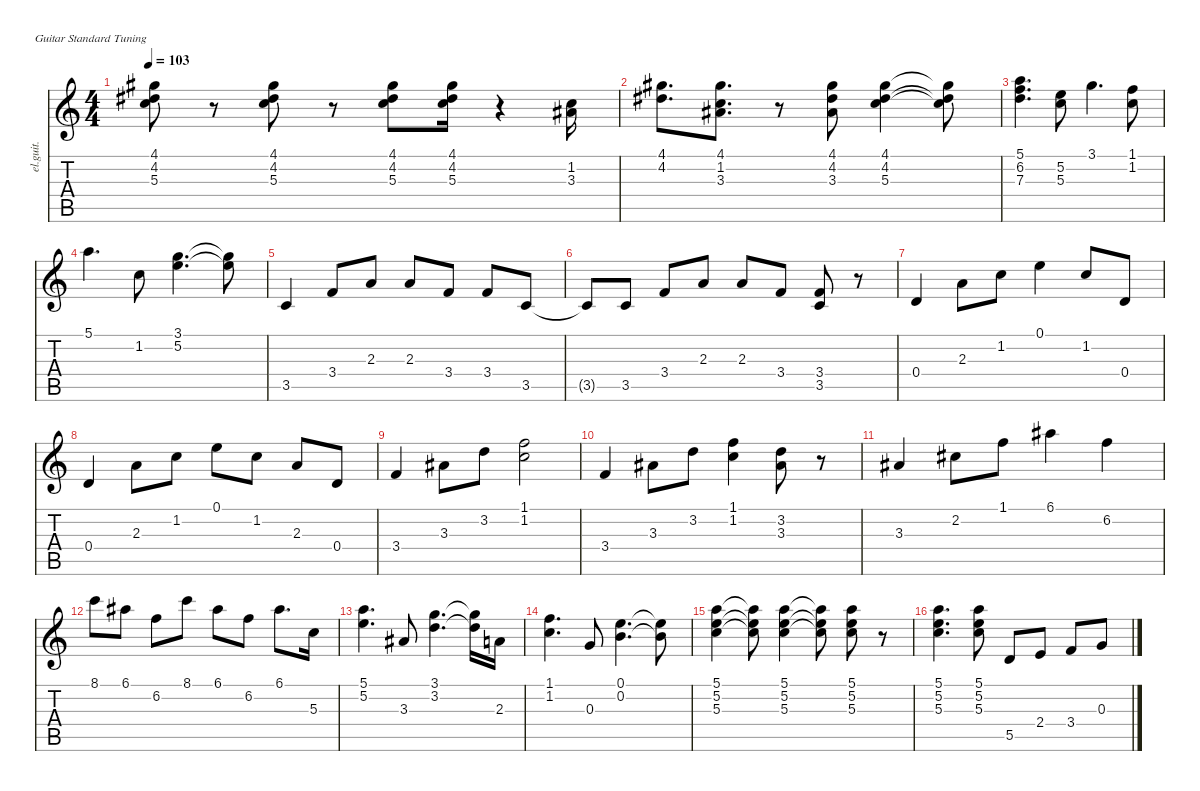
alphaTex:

\defaultSystemsLayout 4
\hideDynamics
\bracketExtendMode nobrackets
\otherSystemsTrackNameOrientation horizontal
\track ("Rhythm Guitar" "el.guit.") {instrument electricguitarclean}
\staff {score tabs}
\tuning (E4 B3 G3 D3 A2 E2)
\ts (4 4)
\tempo 103
\clef g2
\ks c
(4.1{acc #} 4.2{acc #} 5.3).8{dy f beam Down} r.8{beam Down} (4.1{acc #} 4.2{acc #} 5.3).8{beam Down} r.8{beam Down} (4.1{acc #} 4.2{acc #} 5.3).8{beam Down} (4.1{acc #} 4.2{acc #} 5.3).16{beam Down} r.4{beam Down} (1.2 3.3{acc #}).16{beam Down} |
(4.1{acc #} 4.2{acc #}).8{d beam Down} (4.1{acc #} 1.2 3.3{acc #}).8{d beam Down} r.8{beam Down} (4.1{acc #} 4.2{acc #} 3.3{acc #}).8{beam Down} (4.1{acc #} 4.2{acc #} 5.3).4{beam Down} (4.1{t acc #} 4.2{t acc #} 5.3{t}).8{beam Down} |
(5.1 6.2 7.3).4{d beam Down} (5.2 5.3).8{beam Down} 3.1.4{d beam Down} (1.1 1.2).8{beam Down} |
5.1.4{d beam Down} 1.2.8{beam Down} (3.1 5.2).4{d beam Down} (3.1{t} 5.2{t}).8{beam Down} |
3.5.4{beam Up} 3.4.8{beam Up} 2.3.8{beam Up} 2.3.8{beam Up} 3.4.8{beam Up} 3.4.8{beam Up} 3.5.8{beam Up} |
3.5{t}.8{beam Up} 3.5.8{beam Up} 3.4.8{beam Up} 2.3.8{beam Up} 2.3.8{beam Up} 3.4.8{beam Up} (3.4 3.5).8{beam Up} r.8{beam Up} |
0.4.4{beam Up} 2.3.8{beam Down} 1.2.8{beam Down} 0.1.4{beam Down} 1.2.8{beam Up} 0.4.8{beam Up} |
0.4.4{beam Up} 2.3.8{beam Down} 1.2.8{beam Down} 0.1.8{beam Down} 1.2.8{beam Down} 2.3.8{beam Up} 0.4.8{beam Up} |
3.4.4{beam Up} 3.3{acc #}.8{beam Down} 3.2.8{beam Down} (1.1 1.2).2{beam Down} |
3.4.4{beam Up} 3.3{acc #}.8{beam Down} 3.2.8{beam Down} (1.1 1.2).4{beam Down} (3.2 3.3{acc #}).8{beam Down} r.8{beam Down} |
3.3{acc #}.4{beam Up} 2.2{acc #}.8{beam Down} 1.1.8{beam Down} 6.1{acc #}.4{beam Down} 6.2.4{beam Down} |
8.1.8{beam Down} 6.1{acc #}.8{beam Down} 6.2.8{beam Down} 8.1.8{beam Down} 6.1{acc #}.8{beam Down} 6.2.8{beam Down} 6.1{acc #}.8{d beam Down} 5.3.16{beam Down} |
(5.1 5.2).4{d beam Down} 3.3{acc #}.8{beam Up} (3.1 3.2).4{d beam Down} (3.1{t} 3.2{t}).16{beam Down} 2.3.16{beam Down} |
(1.1 1.2).4{d beam Down} 0.3.8{beam Up} (0.1 0.2).4{d beam Down} (0.1{t} 0.2{t}).8{beam Down} |
(5.1 5.2 5.3).4{beam Down} (5.1{t} 5.2{t} 5.3{t}).8{beam Down} (5.1 5.2 5.3).4{beam Down} (5.1{t} 5.2{t} 5.3{t}).8{beam Down} (5.1 5.2 5.3).8{beam Down} r.8{beam Down} |
(5.1 5.2 5.3).4{d beam Down} (5.1 5.2 5.3).8{beam Down} 5.5.8{beam Up} 2.4.8{beam Up} 3.4.8{beam Up} 0.3.8{beam Up}
